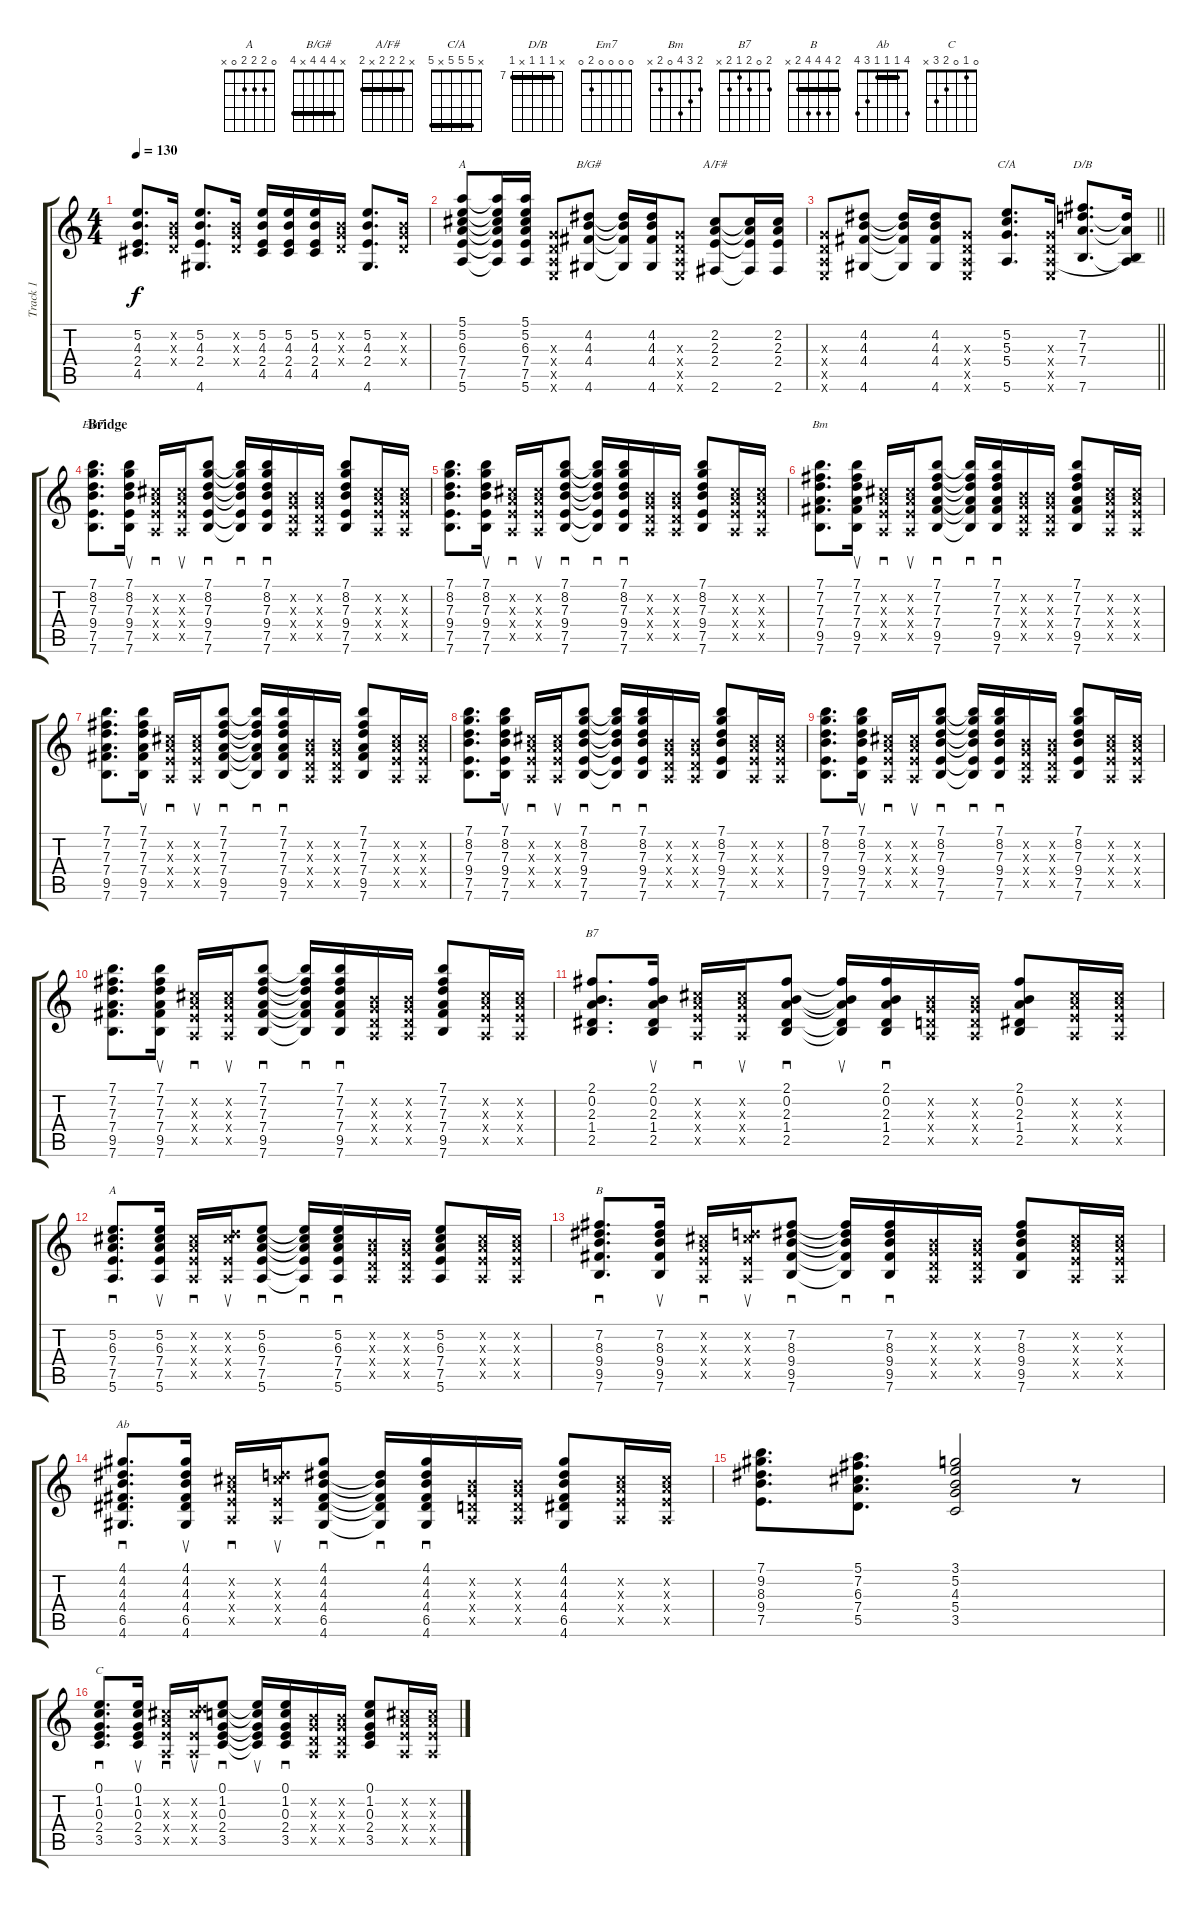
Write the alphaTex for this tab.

\track ("Track 1" "Track 1") {instrument acousticguitarsteel}
\staff {score tabs}
\tuning (E4 B3 G3 D3 A2 E2) {hide}
\chord ("A" 5 5 6 7 7 5) {firstfret 5 barre 5}
\chord ("B/G#" x 4 4 4 x 4) {barre 4}
\chord ("A/F#" x 2 2 2 x 2) {barre 2}
\chord ("C/A" x 5 5 5 x 5) {barre 5}
\chord ("D/B" x 7 7 7 x 7) {firstfret 7 barre 7}
\chord ("Em7" 0 0 0 0 2 0)
\chord ("Bm" 2 3 4 0 2 x)
\chord ("B7" 2 0 2 1 2 x)
\chord ("A" 0 2 2 2 0 x)
\chord ("B" 2 4 4 4 2 x) {barre 2}
\chord ("Ab" 4 1 1 1 3 4) {barre 1}
\chord ("C" 0 1 0 2 3 x)
\ts (4 4)
\tempo 130
\clef g2
\ks c
(5.2 4.3 2.4 4.5).8{d dy f} (0.2{x} 0.3{x} 0.4{x}).16 (5.2 4.3 2.4 4.6).8{d} (0.2{x} 0.3{x} 0.4{x}).16 (5.2 4.3 2.4 4.5).16 (5.2 4.3 2.4 4.5).16 (5.2 4.3 2.4 4.5).16 (0.2{x} 0.3{x} 0.4{x}).16 (5.2 4.3 2.4 4.6).8{d} (0.2{x} 0.3{x} 0.4{x}).16 |
(5.1 5.2 6.3 7.4 7.5 5.6).8{ch "A"} (5.1{t} 5.2{t} 6.3{t} 7.4{t} 7.5{t} 5.6{t}).16 (5.1 5.2 6.3 7.4 7.5 5.6).16 (0.3{x} 0.4{x} 0.5{x} 0.6{x}).8 (4.2 4.3 4.4 4.6).8{ch "B/G#"} (4.2{t} 4.3{t} 4.4{t} 4.6{t}).16 (4.2 4.3 4.4 4.6).16 (0.3{x} 0.4{x} 0.5{x} 0.6{x}).8 (2.2 2.3 2.4 2.6).8{ch "A/F#"} (2.2{t} 2.3{t} 2.4{t} 2.6{t}).16 (2.2 2.3 2.4 2.6).16 |
\barLineRight lightlight
(0.3{x} 0.4{x} 0.5{x} 0.6{x}).8 (4.2 4.3 4.4 4.6).8 (4.2{t} 4.3{t} 4.4{t} 4.6{t}).16 (4.2 4.3 4.4 4.6).16 (0.3{x} 0.4{x} 0.5{x} 0.6{x}).8 (5.2 5.3 5.4 5.6).8{d ch "C/A"} (0.3{x} 0.4{x} 0.5{x} 0.6{x}).16 (7.2 7.3 7.4 7.6).8{d ch "D/B"} (7.3{t} 7.4{t} 0.5{t} 7.6{t}).16 |
\section ("" "Bridge")
(7.1 8.2 7.3 9.4 7.5 7.6).8{d ch "Em7" volume 12} (7.1 8.2 7.3 9.4 7.5 7.6).16{su} (2.2{x} 2.3{x} 2.4{x} 0.5{x}).16{sd} (2.2{x} 2.3{x} 2.4{x} 0.5{x}).16{su} (7.1 8.2 7.3 9.4 7.5 7.6).8{sd} (7.1{t} 8.2{t} 7.3{t} 9.4{t} 7.5{t} 7.6{t}).16{sd} (7.1 8.2 7.3 9.4 7.5 7.6).16{sd} (0.2{x} 0.3{x} 0.4{x} 0.5{x}).16 (0.2{x} 0.3{x} 0.4{x} 0.5{x}).16 (7.1 8.2 7.3 9.4 7.5 7.6).8 (2.2{x} 2.3{x} 2.4{x} 0.5{x}).16 (2.2{x} 2.3{x} 2.4{x} 0.5{x}).16 |
(7.1 8.2 7.3 9.4 7.5 7.6).8{d} (7.1 8.2 7.3 9.4 7.5 7.6).16{su} (2.2{x} 2.3{x} 2.4{x} 0.5{x}).16{sd} (2.2{x} 2.3{x} 2.4{x} 0.5{x}).16{su} (7.1 8.2 7.3 9.4 7.5 7.6).8{sd} (7.1{t} 8.2{t} 7.3{t} 9.4{t} 7.5{t} 7.6{t}).16{sd} (7.1 8.2 7.3 9.4 7.5 7.6).16{sd} (0.2{x} 0.3{x} 0.4{x} 0.5{x}).16 (0.2{x} 0.3{x} 0.4{x} 0.5{x}).16 (7.1 8.2 7.3 9.4 7.5 7.6).8 (2.2{x} 2.3{x} 2.4{x} 0.5{x}).16 (2.2{x} 2.3{x} 2.4{x} 0.5{x}).16 |
(7.1 7.2 7.3 7.4 9.5 7.6).8{d ch "Bm"} (7.1 7.2 7.3 7.4 9.5 7.6).16{su} (2.2{x} 2.3{x} 2.4{x} 0.5{x}).16{sd} (2.2{x} 2.3{x} 2.4{x} 0.5{x}).16{su} (7.1 7.2 7.3 7.4 9.5 7.6).8{sd} (7.1{t} 7.2{t} 7.3{t} 7.4{t} 9.5{t} 7.6{t}).16{sd} (7.1 7.2 7.3 7.4 9.5 7.6).16{sd} (0.2{x} 0.3{x} 0.4{x} 0.5{x}).16 (0.2{x} 0.3{x} 0.4{x} 0.5{x}).16 (7.1 7.2 7.3 7.4 9.5 7.6).8 (2.2{x} 2.3{x} 2.4{x} 0.5{x}).16 (2.2{x} 2.3{x} 2.4{x} 0.5{x}).16 |
(7.1 7.2 7.3 7.4 9.5 7.6).8{d} (7.1 7.2 7.3 7.4 9.5 7.6).16{su} (2.2{x} 2.3{x} 2.4{x} 0.5{x}).16{sd} (2.2{x} 2.3{x} 2.4{x} 0.5{x}).16{su} (7.1 7.2 7.3 7.4 9.5 7.6).8{sd} (7.1{t} 7.2{t} 7.3{t} 7.4{t} 9.5{t} 7.6{t}).16{sd} (7.1 7.2 7.3 7.4 9.5 7.6).16{sd} (0.2{x} 0.3{x} 0.4{x} 0.5{x}).16 (0.2{x} 0.3{x} 0.4{x} 0.5{x}).16 (7.1 7.2 7.3 7.4 9.5 7.6).8 (2.2{x} 2.3{x} 2.4{x} 0.5{x}).16 (2.2{x} 2.3{x} 2.4{x} 0.5{x}).16 |
(7.1 8.2 7.3 9.4 7.5 7.6).8{d} (7.1 8.2 7.3 9.4 7.5 7.6).16{su} (2.2{x} 2.3{x} 2.4{x} 0.5{x}).16{sd} (2.2{x} 2.3{x} 2.4{x} 0.5{x}).16{su} (7.1 8.2 7.3 9.4 7.5 7.6).8{sd} (7.1{t} 8.2{t} 7.3{t} 9.4{t} 7.5{t} 7.6{t}).16{sd} (7.1 8.2 7.3 9.4 7.5 7.6).16{sd} (0.2{x} 0.3{x} 0.4{x} 0.5{x}).16 (0.2{x} 0.3{x} 0.4{x} 0.5{x}).16 (7.1 8.2 7.3 9.4 7.5 7.6).8 (2.2{x} 2.3{x} 2.4{x} 0.5{x}).16 (2.2{x} 2.3{x} 2.4{x} 0.5{x}).16 |
(7.1 8.2 7.3 9.4 7.5 7.6).8{d} (7.1 8.2 7.3 9.4 7.5 7.6).16{su} (2.2{x} 2.3{x} 2.4{x} 0.5{x}).16{sd} (2.2{x} 2.3{x} 2.4{x} 0.5{x}).16{su} (7.1 8.2 7.3 9.4 7.5 7.6).8{sd} (7.1{t} 8.2{t} 7.3{t} 9.4{t} 7.5{t} 7.6{t}).16{sd} (7.1 8.2 7.3 9.4 7.5 7.6).16{sd} (0.2{x} 0.3{x} 0.4{x} 0.5{x}).16 (0.2{x} 0.3{x} 0.4{x} 0.5{x}).16 (7.1 8.2 7.3 9.4 7.5 7.6).8 (2.2{x} 2.3{x} 2.4{x} 0.5{x}).16 (2.2{x} 2.3{x} 2.4{x} 0.5{x}).16 |
(7.1 7.2 7.3 7.4 9.5 7.6).8{d} (7.1 7.2 7.3 7.4 9.5 7.6).16{su} (2.2{x} 2.3{x} 2.4{x} 0.5{x}).16{sd} (2.2{x} 2.3{x} 2.4{x} 0.5{x}).16{su} (7.1 7.2 7.3 7.4 9.5 7.6).8{sd} (7.1{t} 7.2{t} 7.3{t} 7.4{t} 9.5{t} 7.6{t}).16{sd} (7.1 7.2 7.3 7.4 9.5 7.6).16{sd} (0.2{x} 0.3{x} 0.4{x} 0.5{x}).16 (0.2{x} 0.3{x} 0.4{x} 0.5{x}).16 (7.1 7.2 7.3 7.4 9.5 7.6).8 (2.2{x} 2.3{x} 2.4{x} 0.5{x}).16 (2.2{x} 2.3{x} 2.4{x} 0.5{x}).16 |
(2.1 0.2 2.3 1.4 2.5).8{d ch "B7"} (2.1 0.2 2.3 1.4 2.5).16{su} (2.2{x} 2.3{x} 2.4{x} 0.5{x}).16{sd} (2.2{x} 2.3{x} 2.4{x} 0.5{x}).16{su} (2.1 0.2 2.3 1.4 2.5).8{sd} (2.1{t} 0.2{t} 2.3{t} 1.4{t} 2.5{t}).16{su} (2.1 0.2 2.3 1.4 2.5).16{sd} (0.2{x} 0.3{x} 0.4{x} 0.5{x}).16 (0.2{x} 0.3{x} 0.4{x} 0.5{x}).16 (2.1 0.2 2.3 1.4 2.5).8 (2.2{x} 2.3{x} 2.4{x} 0.5{x}).16 (2.2{x} 2.3{x} 2.4{x} 0.5{x}).16 |
(5.2 6.3 7.4 7.5 5.6).8{d sd ch "A"} (5.2 6.3 7.4 7.5 5.6).16{su} (2.2{x} 2.3{x} 2.4{x} 0.5{x}).16{sd} (2.2{x} 7.3{x} 2.4{x} 0.5{x}).16{su} (5.2 6.3 7.4 7.5 5.6).8{sd} (5.2{t} 6.3{t} 7.4{t} 7.5{t} 5.6{t}).16{sd} (5.2 6.3 7.4 7.5 5.6).16{sd} (0.2{x} 0.3{x} 0.4{x} 0.5{x}).16 (0.2{x} 0.3{x} 0.4{x} 0.5{x}).16 (5.2 6.3 7.4 7.5 5.6).8 (2.2{x} 2.3{x} 2.4{x} 0.5{x}).16 (2.2{x} 2.3{x} 2.4{x} 0.5{x}).16 |
(7.2 8.3 9.4 9.5 7.6).8{d sd ch "B"} (7.2 8.3 9.4 9.5 7.6).16{su} (2.2{x} 2.3{x} 2.4{x} 0.5{x}).16{sd} (2.2{x} 7.3{x} 2.4{x} 0.5{x}).16{su} (7.2 8.3 9.4 9.5 7.6).8{sd} (7.2{t} 8.3{t} 9.4{t} 9.5{t} 7.6{t}).16{sd} (7.2 8.3 9.4 9.5 7.6).16{sd} (0.2{x} 0.3{x} 0.4{x} 0.5{x}).16 (0.2{x} 0.3{x} 0.4{x} 0.5{x}).16 (7.2 8.3 9.4 9.5 7.6).8 (2.2{x} 2.3{x} 2.4{x} 0.5{x}).16 (2.2{x} 2.3{x} 2.4{x} 0.5{x}).16 |
(4.1 4.2 4.3 4.4 6.5 4.6).8{d sd ch "Ab"} (4.1 4.2 4.3 4.4 6.5 4.6).16{su} (2.2{x} 2.3{x} 2.4{x} 0.5{x}).16{sd} (2.2{x} 7.3{x} 2.4{x} 0.5{x}).16{su} (4.1 4.2 4.3 4.4 6.5 4.6).8{sd} (4.2{t} 4.3{t} 4.4{t} 6.5{t} 4.6{t}).16{sd} (4.1 4.2 4.3 4.4 6.5 4.6).16{sd} (0.2{x} 0.3{x} 0.4{x} 0.5{x}).16 (0.2{x} 0.3{x} 0.4{x} 0.5{x}).16 (4.1 4.2 4.3 4.4 6.5 4.6).8 (2.2{x} 2.3{x} 2.4{x} 0.5{x}).16 (2.2{x} 2.3{x} 2.4{x} 0.5{x}).16 |
(7.1 9.2 8.3 9.4 7.5).8{d} (5.1 7.2 6.3 7.4 5.5).8{d} (3.1 5.2 4.3 5.4 3.5).2 r.8 |
(0.1 1.2 0.3 2.4 3.5).8{d sd ch "C"} (0.1 1.2 0.3 2.4 3.5).16{su} (2.2{x} 2.3{x} 2.4{x} 0.5{x}).16{sd} (2.2{x} 7.3{x} 2.4{x} 0.5{x}).16{su} (0.1 1.2 0.3 2.4 3.5).8{sd} (0.1{t} 1.2{t} 0.3{t} 2.4{t} 3.5{t}).16{su} (0.1 1.2 0.3 2.4 3.5).16{sd} (0.2{x} 0.3{x} 0.4{x} 0.5{x}).16 (0.2{x} 0.3{x} 0.4{x} 0.5{x}).16 (0.1 1.2 0.3 2.4 3.5).8 (2.2{x} 2.3{x} 2.4{x} 0.5{x}).16 (2.2{x} 2.3{x} 2.4{x} 0.5{x}).16
